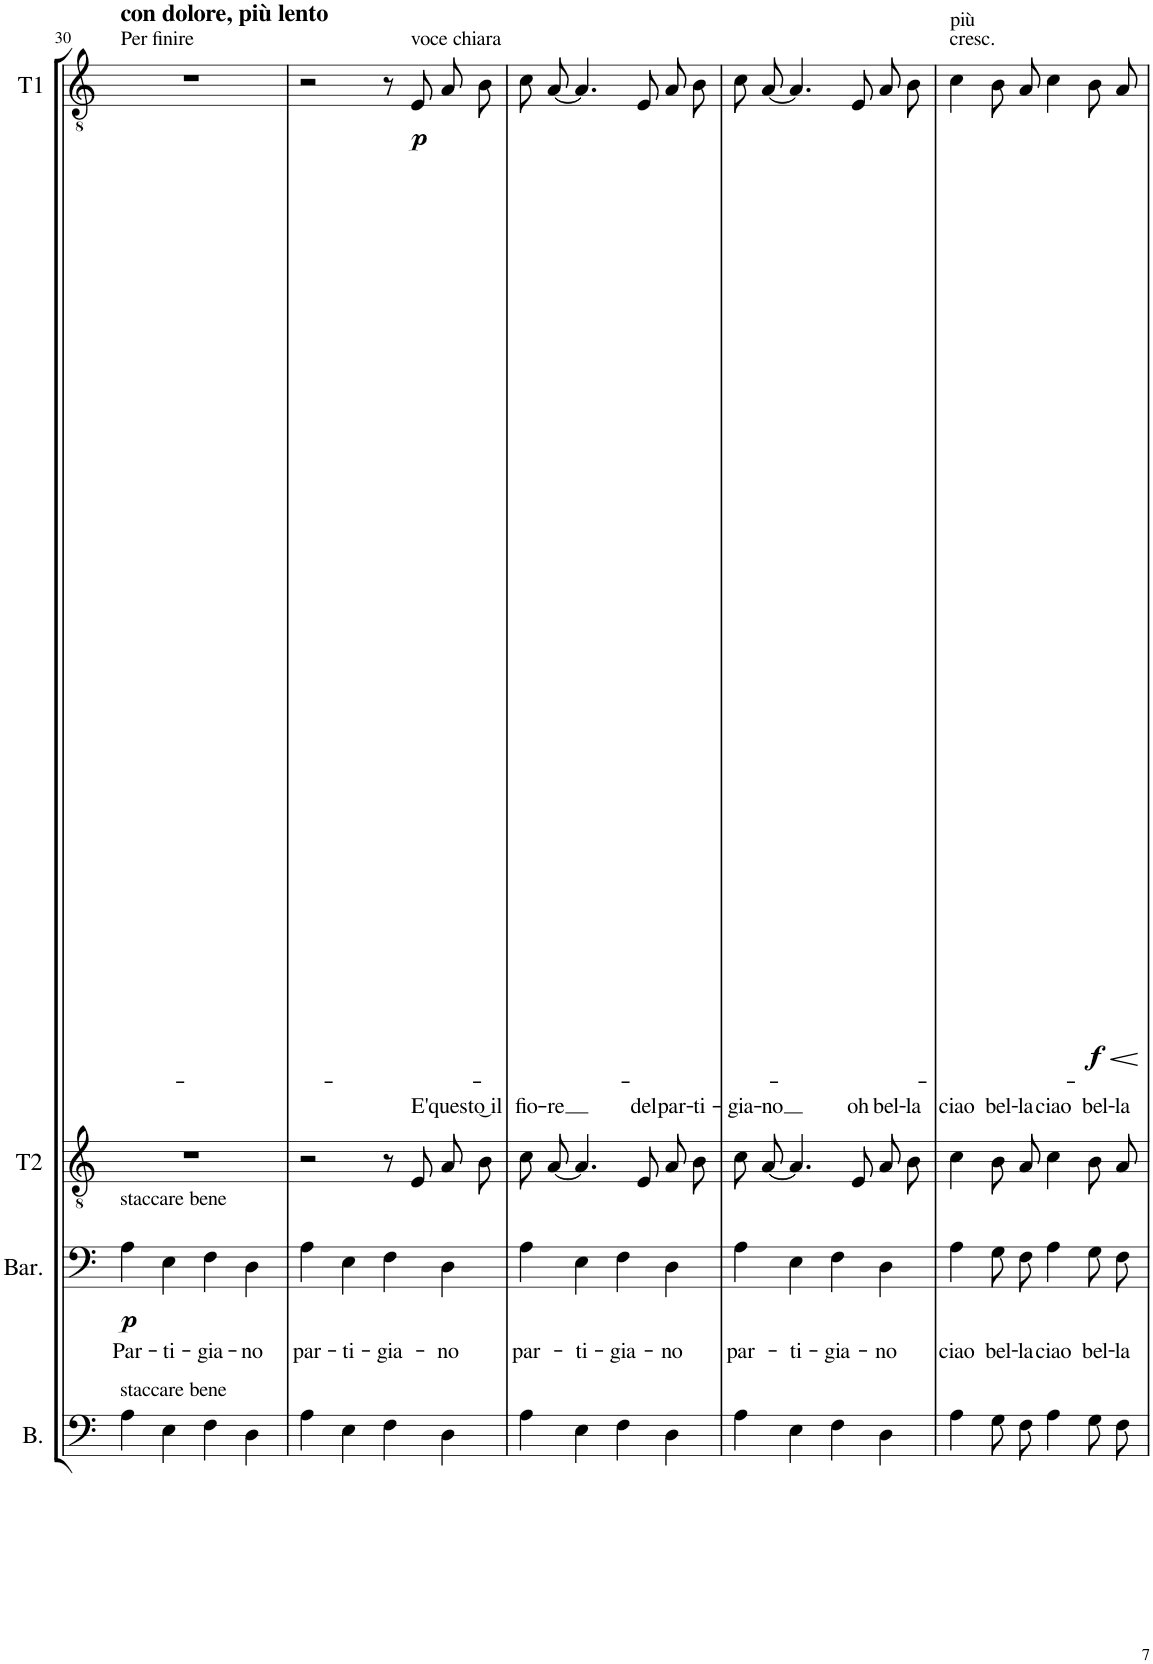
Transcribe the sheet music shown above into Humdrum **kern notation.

**kern	**kern	**text	**text	**dynam	**kern	**kern	**text	**text	**dynam
*part4	*part3	*part3	*part3	*part3	*part2	*part1	*part1	*part1	*part1
*staff4	*staff3	*staff3	*staff3	*staff3	*staff2	*staff1	*staff1	*staff1	*staff1
*I"Basso	*I"Baritono	*	*	*	*I"Tenore II	*I"Tenore I	*	*	*
*I'B.	*I'Bar.	*	*	*	*I'T2	*I'T1	*	*	*
!!LO:PB:g=z
*clefF4	*clefF4	*	*	*	*clefGv2	*clefGv2	*	*	*
*k[]	*k[]	*	*	*	*k[]	*k[]	*	*	*
*M4/4	*M4/4	*	*	*	*M4/4	*M4/4	*	*	*
=30	=30	=30	=30	=30	=30	=30	=30	=30	=30
!	!	!	!	!	!	!LO:TX:a:B:t=con dolore, più lento	!	!	!
!	!	!	!	!	!	!LO:TX:a:t=Per finire	!	!	!
!	!LO:TX:a:t=staccare bene	!	!	!	!	!	!	!	!
!LO:TX:a:t=staccare bene	!	!	!	!	!	!	!	!	!
!	!	!	!LO:LY:b	!LO:DY:b	!	!	!	!	!
4A'>\	4A'>\	.	Par-	p	1r	1r	.	.	.
!	!	!	!LO:LY:b	!	!	!	!	!	!
4E'\	4E'\	.	-ti-	.	.	.	.	.	.
!	!	!	!LO:LY:b	!	!	!	!	!	!
4F'\	4F'\	.	-gia-	.	.	.	.	.	.
!	!	!	!LO:LY:b	!	!	!	!	!	!
4D'\	4D'\	.	-no	.	.	.	.	.	.
=31	=31	=31	=31	=31	=31	=31	=31	=31	=31
!	!	!	!LO:LY:b	!	!	!	!	!	!
4A'>\	4A'>\	.	par-	.	2r	2r	.	.	.
!	!	!	!LO:LY:b	!	!	!	!	!	!
4E'\	4E'\	.	-ti-	.	.	.	.	.	.
!	!	!	!LO:LY:b	!	!	!	!	!	!
4F'\	4F'\	.	-gia-	.	8r	8r	.	.	.
!	!	!	!	!	!	!LO:TX:a:t=voce chiara	!	!	!
!	!	!	!	!	!	!	!	!LO:LY:b	!LO:DY:b
.	.	.	.	.	8E/	8E/	.	E'	p
!	!	!	!LO:LY:b	!	!	!	!	!LO:LY:b	!
4D'\	4D'\	.	-no	.	8A/L	8A/L	.	ques-	.
!	!	!	!	!	!	!	!	!LO:LY:b	!
.	.	.	.	.	8B/J	8B/J	.	-to͜ il	.
=32	=32	=32	=32	=32	=32	=32	=32	=32	=32
!	!	!	!LO:LY:b	!	!	!	!	!LO:LY:b	!
4A'>\	4A'>\	.	par-	.	8c>\L	8c>\L	.	fio-	.
!	!	!	!	!	!	!	!	!LO:LY:b	!
.	.	.	.	.	[8A\J	[8A\J	.	-re	.
!	!	!	!LO:LY:b	!	!	!	!	!	!
4E'\	4E'\	.	-ti-	.	4.A/]	4.A/]	.	.	.
!	!	!	!LO:LY:b	!	!	!	!	!	!
4F'\	4F'\	.	-gia-	.	.	.	.	.	.
!	!	!	!	!	!	!	!	!LO:LY:b	!
.	.	.	.	.	8E/	8E/	.	del	.
!	!	!	!LO:LY:b	!	!	!	!	!LO:LY:b	!
4D'\	4D'\	.	-no	.	8A/L	8A/L	.	par-	.
!	!	!	!	!	!	!	!	!LO:LY:b	!
.	.	.	.	.	8B/J	8B/J	.	-ti-	.
=33	=33	=33	=33	=33	=33	=33	=33	=33	=33
!	!	!	!LO:LY:b	!	!	!	!	!LO:LY:b	!
4A'>\	4A'>\	.	par-	.	8c>\L	8c>\L	.	-gia-	.
!	!	!	!	!	!	!	!	!LO:LY:b	!
.	.	.	.	.	[8A\J	[8A\J	.	-no	.
!	!	!	!LO:LY:b	!	!	!	!	!	!
4E'\	4E'\	.	-ti-	.	4.A/]	4.A/]	.	.	.
!	!	!	!LO:LY:b	!	!	!	!	!	!
4F'\	4F'\	.	-gia-	.	.	.	.	.	.
!	!	!	!	!	!	!	!	!LO:LY:b	!
.	.	.	.	.	8E/	8E/	.	oh	.
!	!	!	!LO:LY:b	!	!	!	!	!LO:LY:b	!
4D'\	4D'\	.	-no	.	8A/L	8A/L	.	bel-	.
!	!	!	!	!	!	!	!	!LO:LY:b	!
.	.	.	.	.	8B/J	8B/J	.	-la	.
=34	=34	=34	=34	=34	=34	=34	=34	=34	=34
!	!	!	!	!	!	!LO:TX:a:t=cresc.	!	!	!
!	!	!	!	!	!	!LO:TX:a:t=più	!	!	!
!	!	!	!LO:LY:b	!	!	!	!	!LO:LY:b	!
4A\	4A\	.	ciao	.	4c\	4c\	.	ciao	.
!	!	!	!LO:LY:b	!	!	!	!	!LO:LY:b	!
8G\L	8G\L	.	bel-	.	8B/L	8B/L	.	bel-	.
!	!	!	!LO:LY:b	!	!	!	!	!LO:LY:b	!
8F\J	8F\J	.	-la	.	8A/J	8A/J	.	-la	.
!	!	!	!LO:LY:b	!	!	!	!	!LO:LY:b	!
4A\	4A\	.	ciao	.	4c\	4c\	.	ciao	.
!	!	!	!LO:LY:b	!	!	!	!	!LO:LY:b	!LO:HP:b
!	!	!	!	!	!	!	!	!	!LO:DY:n=1:b
8G\L	8G\L	.	bel-	.	8B/L	8B/L	.	bel-	< f
!	!	!	!LO:LY:b	!	!	!	!	!LO:LY:b	!
8F\J	8F\J	.	-la	.	8A/J	8A/J	.	-la	.
.	.	.	.	.	.	.	.	.	[
=	=	=	=	=	=	=	=	=	=
*-	*-	*-	*-	*-	*-	*-	*-	*-	*-
